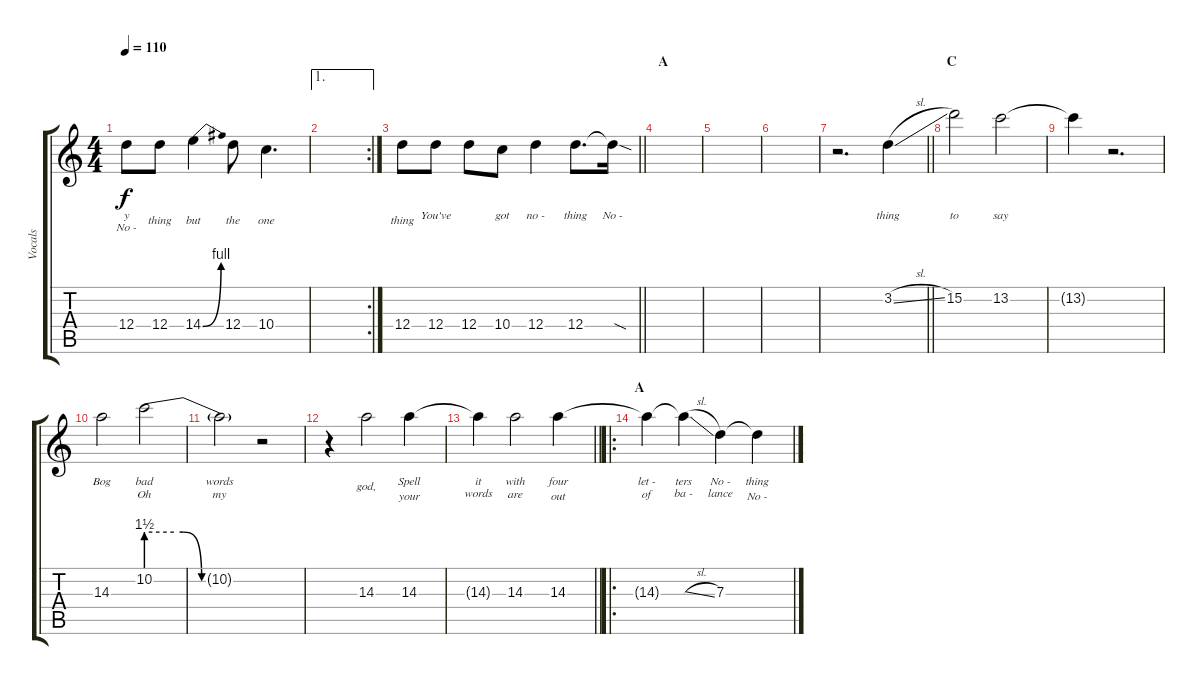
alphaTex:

\track ("Vocals" "Vocals") {mute instrument distortionguitar}
\staff {score tabs}
\tuning (E4 B3 G3 D3 A2 E2) {hide}
\ts (4 4)
\tempo 110
\clef g2
\ks c
12.4.8{lyrics (0 "y") lyrics (1 "No -") lyrics (2 "") lyrics (3 "") lyrics (4 "") dy f} 12.4.8{lyrics (0 "") lyrics (1 "thing") lyrics (2 "") lyrics (3 "") lyrics (4 "")} 14.4{be (bend 0 0 60 4)}.4{lyrics (0 "") lyrics (1 "but") lyrics (2 "") lyrics (3 "") lyrics (4 "")} 12.4.8{lyrics (0 "") lyrics (1 "the") lyrics (2 "") lyrics (3 "") lyrics (4 "")} 10.4.4{d lyrics (0 "") lyrics (1 "one") lyrics (2 "") lyrics (3 "") lyrics (4 "")} |
\ae 1
\rc 2
|
\barLineRight lightlight
12.4.8{lyrics (0 "") lyrics (1 "thing") lyrics (2 "") lyrics (3 "") lyrics (4 "")} 12.4.8{lyrics (0 "You've ") lyrics (1 "") lyrics (2 "") lyrics (3 "") lyrics (4 "")} 12.4.8{lyrics (0 "") lyrics (1 "") lyrics (2 "") lyrics (3 "") lyrics (4 "")} 10.4.8{lyrics (0 "got") lyrics (1 "") lyrics (2 "") lyrics (3 "") lyrics (4 "")} 12.4.4{lyrics (0 "no -") lyrics (1 "") lyrics (2 "") lyrics (3 "") lyrics (4 "")} 12.4.8{d lyrics (0 "thing") lyrics (1 "") lyrics (2 "") lyrics (3 "") lyrics (4 "")} 12.4{sod t}.16{lyrics (0 "No -") lyrics (1 "") lyrics (2 "") lyrics (3 "") lyrics (4 "")} |
\section ("" "A")
|
|
|
\barLineRight lightlight
r.2{d} 3.2{sl}.4{lyrics (0 "thing") lyrics (1 "") lyrics (2 "") lyrics (3 "") lyrics (4 "")} |
\section ("" "C")
15.2.2{lyrics (0 "to") lyrics (1 "") lyrics (2 "") lyrics (3 "") lyrics (4 "")} 13.2.2{lyrics (0 "say") lyrics (1 "") lyrics (2 "") lyrics (3 "") lyrics (4 "")} |
13.2{t}.4{lyrics (0 "") lyrics (1 "") lyrics (2 "") lyrics (3 "") lyrics (4 "")} r.2{d} |
14.3.2{lyrics (0 "Bog") lyrics (1 "") lyrics (2 "") lyrics (3 "") lyrics (4 "")} 10.2{be (custom 0 6 15 6 20 6 30 0 45 0 60 0)}.2{lyrics (0 "bad") lyrics (1 "Oh") lyrics (2 "") lyrics (3 "") lyrics (4 "")} |
10.2{t}.2{lyrics (0 "words") lyrics (1 "my") lyrics (2 "") lyrics (3 "") lyrics (4 "")} r.2 |
r.4 14.3.2{lyrics (0 "") lyrics (1 "god,") lyrics (2 "") lyrics (3 "") lyrics (4 "")} 14.3.4{lyrics (0 "Spell") lyrics (1 "your") lyrics (2 "") lyrics (3 "") lyrics (4 "")} |
\barLineRight lightlight
14.3{t}.4{lyrics (0 "it") lyrics (1 "words") lyrics (2 "") lyrics (3 "") lyrics (4 "")} 14.3.2{lyrics (0 "with") lyrics (1 "are") lyrics (2 "") lyrics (3 "") lyrics (4 "")} 14.3.4{lyrics (0 "four") lyrics (1 "out") lyrics (2 "") lyrics (3 "") lyrics (4 "")} |
\ro
\section ("" "A")
14.3{t}.4{lyrics (0 "let -") lyrics (1 "of") lyrics (2 "") lyrics (3 "") lyrics (4 "")} 14.3{sl t}.4{lyrics (0 "ters") lyrics (1 "ba -") lyrics (2 "") lyrics (3 "") lyrics (4 "")} 7.3.4{lyrics (0 "No -") lyrics (1 "lance") lyrics (2 "") lyrics (3 "") lyrics (4 "")} 7.3{t}.4{lyrics (0 "thing") lyrics (1 "No -") lyrics (2 "") lyrics (3 "") lyrics (4 "")}
